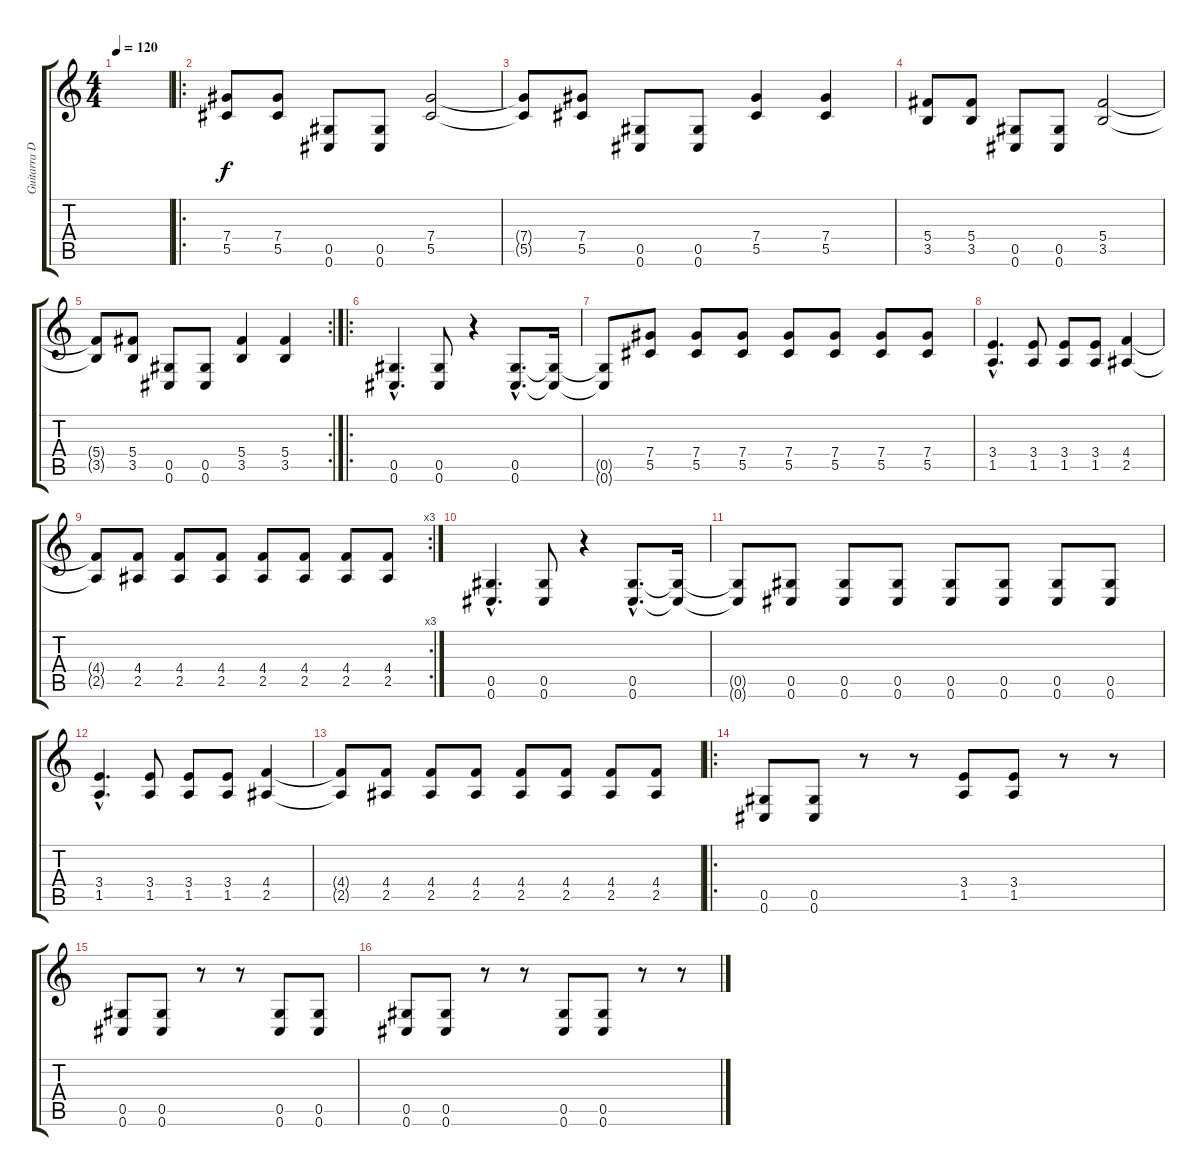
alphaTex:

\track ("Guitarra Distorcida 2" "Guitarra D") {instrument distortionguitar}
\staff {score tabs}
\tuning (Eb4 Bb3 Gb3 Db3 Ab2 Db2) {hide}
\ts (4 4)
\tempo 120
\clef g2
\ks c
|
\ro
(7.4 5.5).8 (7.4 5.5).8 (0.5 0.6).8 (0.5 0.6).8 (7.4 5.5).2 |
(7.4{t} 5.5{t}).8 (7.4 5.5).8 (0.5 0.6).8 (0.5 0.6).8 (7.4 5.5).4 (7.4 5.5).4 |
(5.4 3.5).8 (5.4 3.5).8 (0.5 0.6).8 (0.5 0.6).8 (5.4 3.5).2 |
\rc 2
(5.4{t} 3.5{t}).8 (5.4 3.5).8 (0.5 0.6).8 (0.5 0.6).8 (5.4 3.5).4 (5.4 3.5).4 |
\ro
(0.5{hac} 0.6{hac}).4{d} (0.5 0.6).8 r.4 (0.5{hac} 0.6{hac}).8{d} (0.5{t} 0.6{t}).16 |
(0.5{t} 0.6{t}).8 (7.4 5.5).8 (7.4 5.5).8 (7.4 5.5).8 (7.4 5.5).8 (7.4 5.5).8 (7.4 5.5).8 (7.4 5.5).8 |
(3.4{hac} 1.5{hac}).4{d} (3.4 1.5).8 (3.4 1.5).8 (3.4 1.5).8 (4.4 2.5).4 |
\rc 3
(4.4{t} 2.5{t}).8 (4.4 2.5).8 (4.4 2.5).8 (4.4 2.5).8 (4.4 2.5).8 (4.4 2.5).8 (4.4 2.5).8 (4.4 2.5).8 |
(0.5{hac} 0.6{hac}).4{d} (0.5 0.6).8 r.4 (0.5{hac} 0.6{hac}).8{d} (0.5{t} 0.6{t}).16 |
(0.5{t} 0.6{t}).8 (0.5 0.6).8 (0.5 0.6).8 (0.5 0.6).8 (0.5 0.6).8 (0.5 0.6).8 (0.5 0.6).8 (0.5 0.6).8 |
(3.4{hac} 1.5{hac}).4{d} (3.4 1.5).8 (3.4 1.5).8 (3.4 1.5).8 (4.4 2.5).4 |
(4.4{t} 2.5{t}).8 (4.4 2.5).8 (4.4 2.5).8 (4.4 2.5).8 (4.4 2.5).8 (4.4 2.5).8 (4.4 2.5).8 (4.4 2.5).8 |
\ro
(0.5 0.6).8 (0.5 0.6).8 r.8 r.8 (3.4 1.5).8 (3.4 1.5).8 r.8 r.8 |
(0.5 0.6).8 (0.5 0.6).8 r.8 r.8 (0.5 0.6).8 (0.5 0.6).8 |
(0.5 0.6).8 (0.5 0.6).8 r.8 r.8 (0.5 0.6).8 (0.5 0.6).8 r.8 r.8
